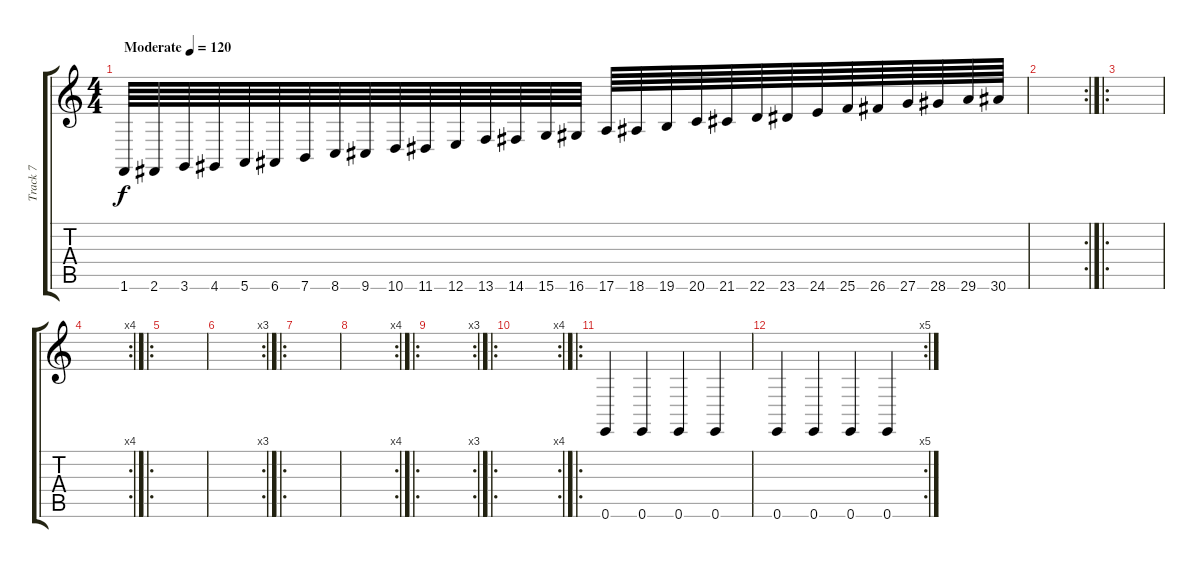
\track ("Track 7" "Track 7") {instrument synthbrass1}
\staff {score tabs}
\tuning (E4 B3 G3 D3 A2 E2) {hide}
\ts (4 4)
\tempo (120 "Moderate")
\clef g2
\ks c
1.6.64{dy f instrument synthbrass1} 2.6.64 3.6.64 4.6.64 5.6.64 6.6.64 7.6.64 8.6.64 9.6.64 10.6.64 11.6.64 12.6.64 13.6.64 14.6.64 15.6.64 16.6.64 17.6.64 18.6.64 19.6.64 20.6.64 21.6.64 22.6.64 23.6.64 24.6.64 25.6.64 26.6.64 27.6.64 28.6.64 29.6.64 30.6.64 |
\rc 2
|
\ro
|
\rc 4
|
\ro
|
\rc 3
|
\ro
|
\rc 4
|
\ro
\rc 3
|
\ro
\rc 4
|
\ro
0.6.4 0.6.4 0.6.4 0.6.4 |
\rc 5
0.6.4 0.6.4 0.6.4 0.6.4
